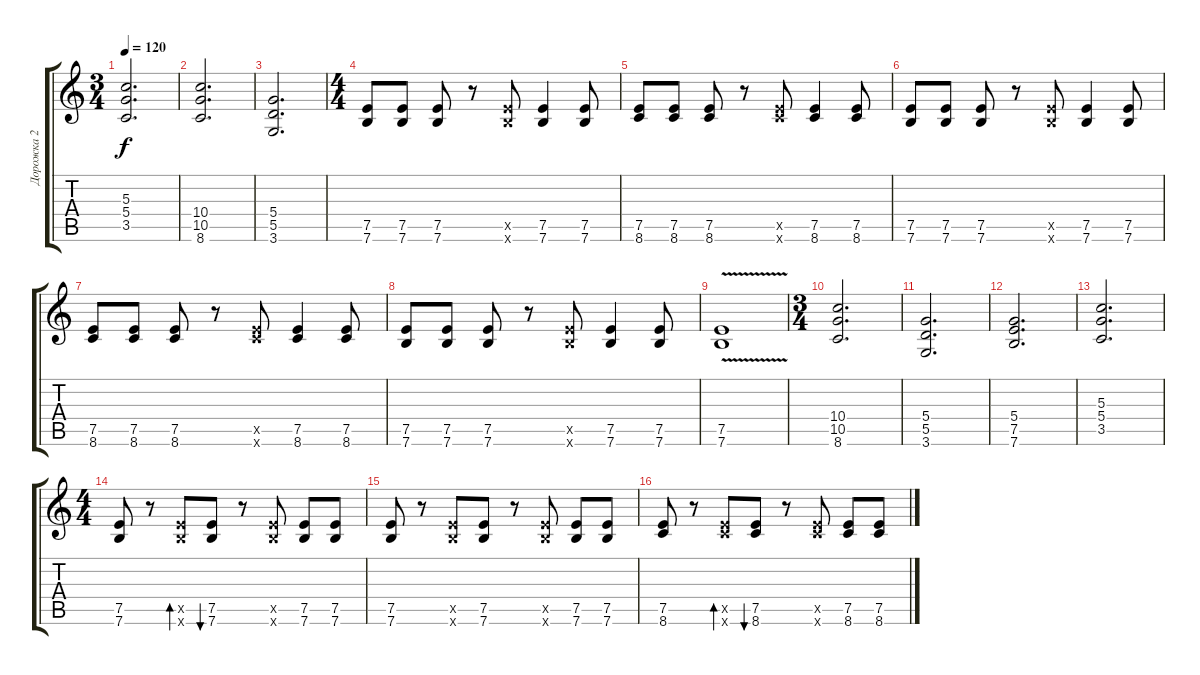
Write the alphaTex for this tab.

\track ("Дорожка 2" "Дорожка 2") {instrument distortionguitar}
\staff {score tabs}
\tuning (E4 B3 G3 D3 A2 E2) {hide}
\ts (3 4)
\tempo 120
\clef g2
\ks c
(5.3 5.4 3.5).2{d dy f} |
(10.4 10.5 8.6).2{d} |
(5.4 5.5 3.6).2{d} |
\ts (4 4)
(7.5 7.6).8 (7.5 7.6).8 (7.5 7.6).8 r.8 (7.5{x} 7.6{x}).8 (7.5 7.6).4 (7.5 7.6).8 |
(7.5 8.6).8 (7.5 8.6).8 (7.5 8.6).8 r.8 (7.5{x} 8.6{x}).8 (7.5 8.6).4 (7.5 8.6).8 |
(7.5 7.6).8 (7.5 7.6).8 (7.5 7.6).8 r.8 (7.5{x} 7.6{x}).8 (7.5 7.6).4 (7.5 7.6).8 |
(7.5 8.6).8 (7.5 8.6).8 (7.5 8.6).8 r.8 (7.5{x} 8.6{x}).8 (7.5 8.6).4 (7.5 8.6).8 |
(7.5 7.6).8 (7.5 7.6).8 (7.5 7.6).8 r.8 (7.5{x} 7.6{x}).8 (7.5 7.6).4 (7.5 7.6).8 |
(7.5 7.6{v}).1 |
\ts (3 4)
(10.4 10.5 8.6).2{d} |
(5.4 5.5 3.6).2{d} |
(5.4 7.5 7.6).2{d} |
(5.3 5.4 3.5).2{d} |
\ts (4 4)
(7.5 7.6).8 r.8 (7.5{x} 7.6{x}).8{bd 60} (7.5 7.6).8{bu 60} r.8 (7.5{x} 7.6{x}).8 (7.5 7.6).8 (7.5 7.6).8 |
(7.5 7.6).8 r.8 (7.5{x} 7.6{x}).8 (7.5 7.6).8 r.8 (7.5{x} 7.6{x}).8 (7.5 7.6).8 (7.5 7.6).8 |
(7.5 8.6).8 r.8 (7.5{x} 8.6{x}).8{bd 60} (7.5 8.6).8{bu 60} r.8 (7.5{x} 8.6{x}).8 (7.5 8.6).8 (7.5 8.6).8
